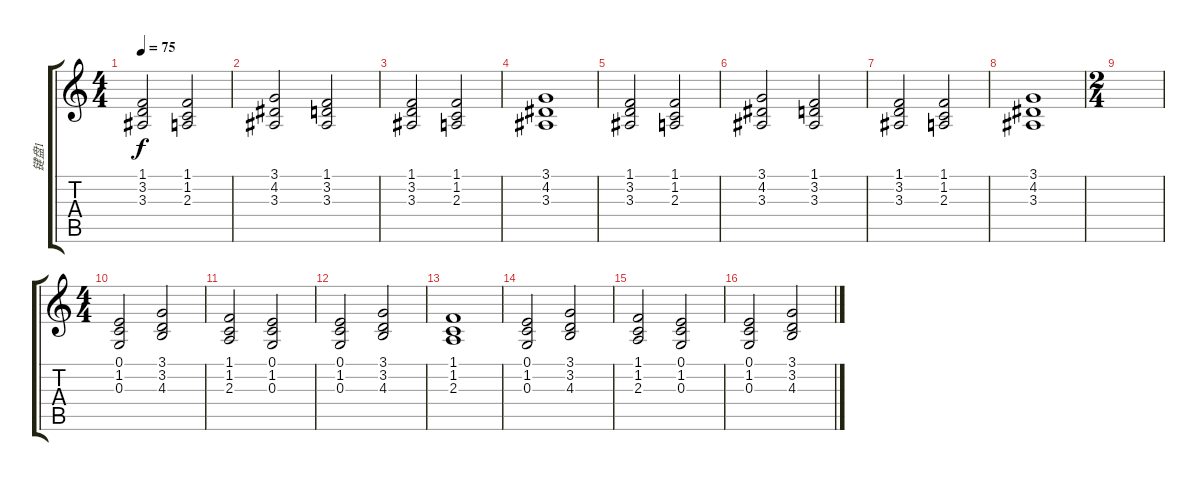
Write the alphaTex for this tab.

\track ("键盘1" "键盘1") {instrument stringensemble1}
\staff {score tabs}
\tuning (E4 B3 G3 D3 A2 E2) {hide}
\ts (4 4)
\tempo 75
\clef g2
\ks c
(1.1 3.2 3.3).2{dy f} (1.1 1.2 2.3).2 |
(3.1 4.2 3.3).2 (1.1 3.2 3.3).2 |
(1.1 3.2 3.3).2 (1.1 1.2 2.3).2 |
(3.1 4.2 3.3).1 |
(1.1 3.2 3.3).2 (1.1 1.2 2.3).2 |
(3.1 4.2 3.3).2 (1.1 3.2 3.3).2 |
(1.1 3.2 3.3).2 (1.1 1.2 2.3).2 |
(3.1 4.2 3.3).1 |
\ts (2 4)
|
\ts (4 4)
(0.1 1.2 0.3).2 (3.1 3.2 4.3).2 |
(1.1 1.2 2.3).2 (0.1 1.2 0.3).2 |
(0.1 1.2 0.3).2 (3.1 3.2 4.3).2 |
(1.1 1.2 2.3).1 |
(0.1 1.2 0.3).2 (3.1 3.2 4.3).2 |
(1.1 1.2 2.3).2 (0.1 1.2 0.3).2 |
(0.1 1.2 0.3).2 (3.1 3.2 4.3).2
